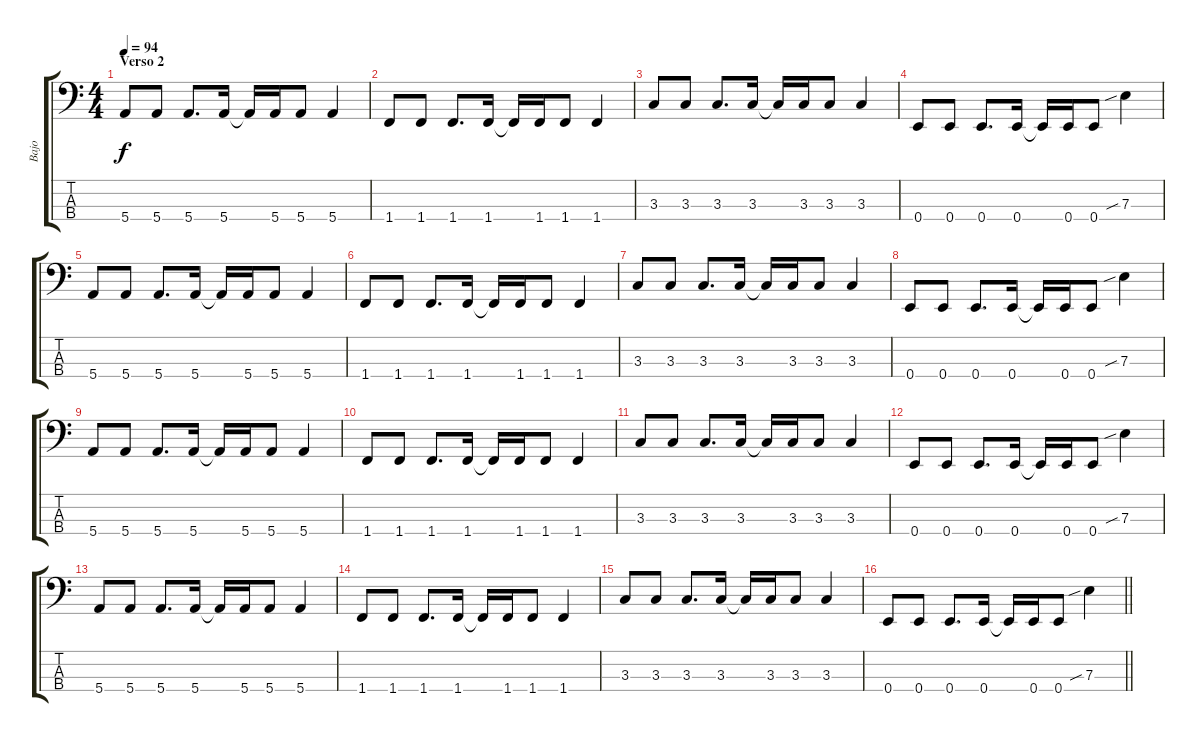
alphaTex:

\track ("Bajo" "Bajo") {instrument electricbassfinger}
\staff {score tabs}
\tuning (G2 D2 A1 E1) {hide}
\ts (4 4)
\section ("" "Verso 2")
\tempo 94
\clef f4
\ks c
5.4.8{dy f} 5.4.8 5.4.8{d} 5.4.16 5.4{t}.16 5.4.16 5.4.8 5.4.4 |
1.4.8 1.4.8 1.4.8{d} 1.4.16 1.4{t}.16 1.4.16 1.4.8 1.4.4 |
3.3.8 3.3.8 3.3.8{d} 3.3.16 3.3{t}.16 3.3.16 3.3.8 3.3.4 |
0.4.8 0.4.8 0.4.8{d} 0.4.16 0.4{t}.16 0.4.16 0.4.8 7.3{sib}.4 |
5.4.8 5.4.8 5.4.8{d} 5.4.16 5.4{t}.16 5.4.16 5.4.8 5.4.4 |
1.4.8 1.4.8 1.4.8{d} 1.4.16 1.4{t}.16 1.4.16 1.4.8 1.4.4 |
3.3.8 3.3.8 3.3.8{d} 3.3.16 3.3{t}.16 3.3.16 3.3.8 3.3.4 |
0.4.8 0.4.8 0.4.8{d} 0.4.16 0.4{t}.16 0.4.16 0.4.8 7.3{sib}.4 |
5.4.8 5.4.8 5.4.8{d} 5.4.16 5.4{t}.16 5.4.16 5.4.8 5.4.4 |
1.4.8 1.4.8 1.4.8{d} 1.4.16 1.4{t}.16 1.4.16 1.4.8 1.4.4 |
3.3.8 3.3.8 3.3.8{d} 3.3.16 3.3{t}.16 3.3.16 3.3.8 3.3.4 |
0.4.8 0.4.8 0.4.8{d} 0.4.16 0.4{t}.16 0.4.16 0.4.8 7.3{sib}.4 |
5.4.8 5.4.8 5.4.8{d} 5.4.16 5.4{t}.16 5.4.16 5.4.8 5.4.4 |
1.4.8 1.4.8 1.4.8{d} 1.4.16 1.4{t}.16 1.4.16 1.4.8 1.4.4 |
3.3.8 3.3.8 3.3.8{d} 3.3.16 3.3{t}.16 3.3.16 3.3.8 3.3.4 |
\barLineRight lightlight
0.4.8 0.4.8 0.4.8{d} 0.4.16 0.4{t}.16 0.4.16 0.4.8 7.3{sib}.4
